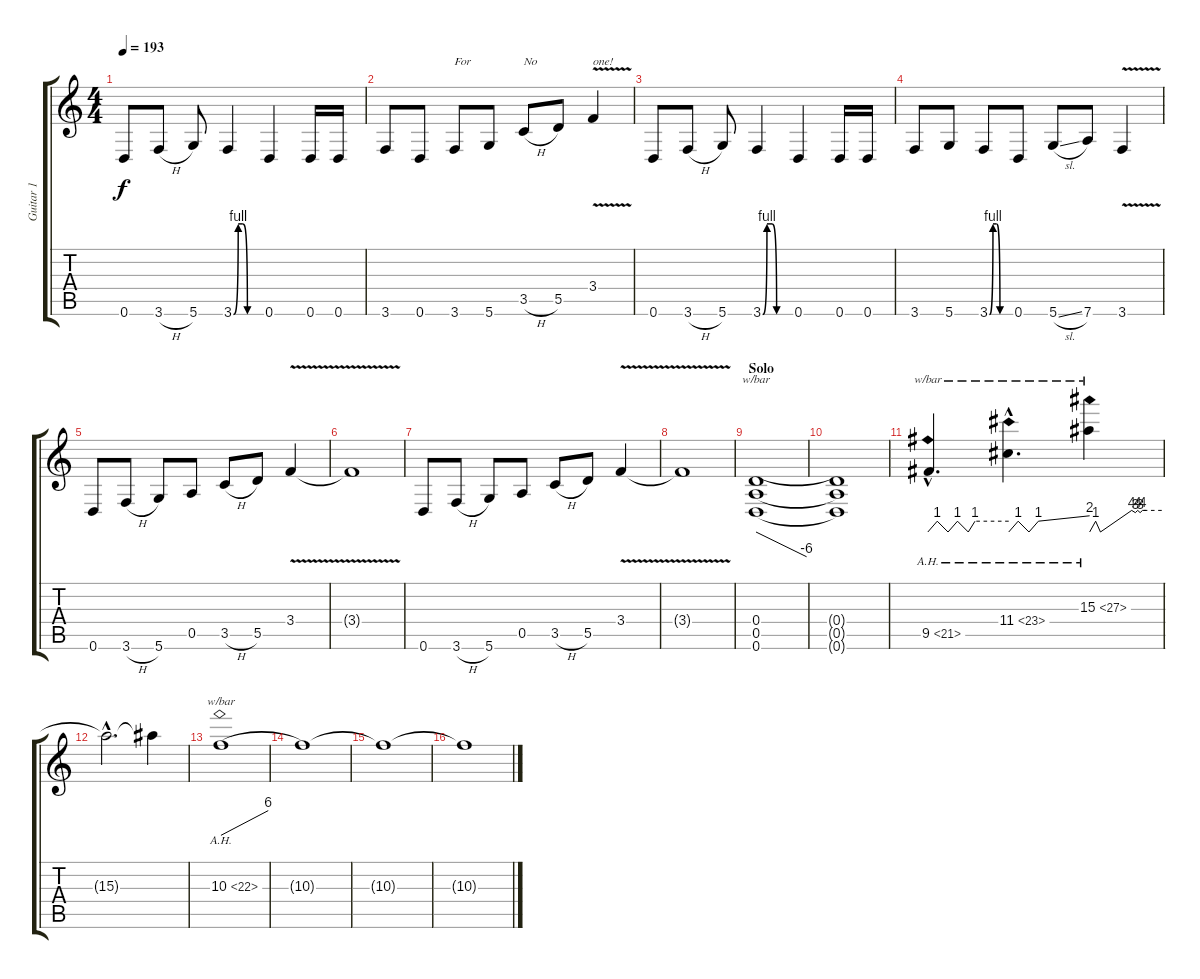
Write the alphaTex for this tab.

\track ("Guitar 1" "Guitar 1") {instrument distortionguitar}
\staff {score tabs}
\tuning (E4 B3 G3 D3 A2 D2) {hide}
\ts (4 4)
\tempo 193
\clef g2
\ks c
0.6.8{dy f} 3.6{h}.8 5.6.8 3.6{be (custom 0 0 10 4 20 4 30 0 45 0 60 0)}.4 0.6.4 0.6.16 0.6.16 |
3.6.8 0.6.8 3.6.8{txt "For"} 5.6.8 3.5{h}.8{txt "No"} 5.5.8 3.4{v}.4{txt "one!"} |
0.6.8 3.6{h}.8 5.6.8 3.6{be (custom 0 0 9 4 20 4 30 0 45 0 60 0)}.4 0.6.4 0.6.16 0.6.16 |
3.6.8 5.6.8 3.6{be (custom 0 0 10 4 20 4 30 0 45 0 60 0)}.8 0.6.8 5.6{sl}.8 7.6.8 3.6{v}.4 |
0.6.8 3.6{h}.8 5.6.8 0.5.8 3.5{h}.8 5.5.8 3.4{v}.4 |
3.4{t}.1 |
0.6.8 3.6{h}.8 5.6.8 0.5.8 3.5{h}.8 5.5.8 3.4{v}.4 |
3.4{t}.1 |
\section ("" "Solo")
(0.4 0.5 0.6).1{tbe (dive default 0 0 60 -24)} |
(0.4{t} 0.5{t} 0.6{t}).1 |
9.5{ah 12 hac}.4{d tbe (custom default 0 0 7 4 15 0 22 4 30 0 35 4 60 4)} 11.4{ah 12 hac}.4{d tbe (custom default 0 0 7 4 15 0 22 4 60 8)} 15.3{ah 12}.4{tbe (custom default 0 0 5 4 9 0 35 16 38 12 40 16 42 12 44 16 47 16 60 16)} |
15.3{hac t}.2{d} 15.3{t}.4 |
10.3{ah 12}.1{tbe (dive default 0 0 60 24)} |
10.3{t}.1 |
10.3{t}.1 |
10.3{t}.1
